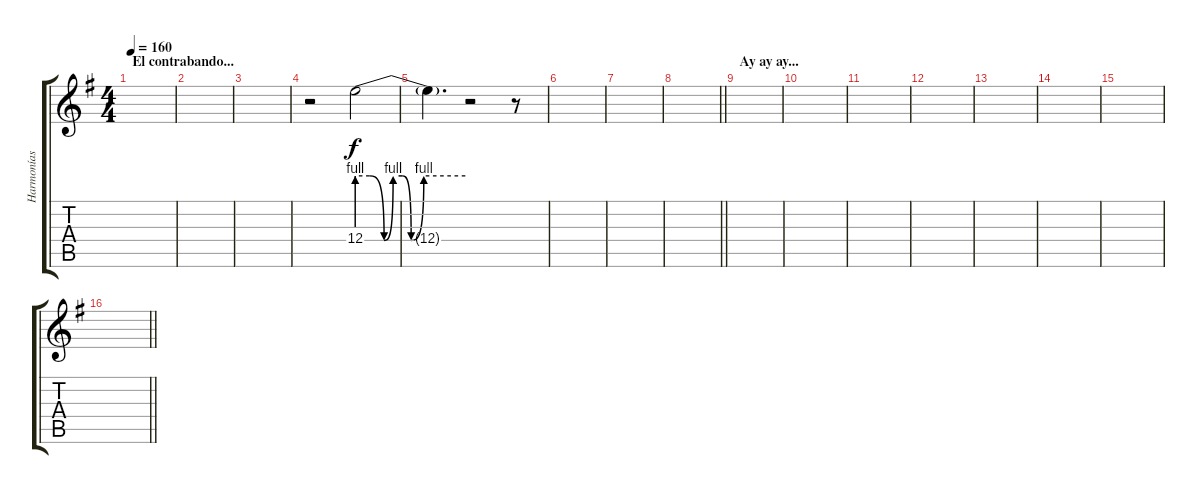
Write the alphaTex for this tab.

\track ("Harmonías" "Harmonías") {instrument distortionguitar}
\staff {score tabs}
\tuning (E4 B3 G3 D3 A2 E2) {hide}
\ts (4 4)
\section ("" "El contrabando...")
\tempo 160
\clef g2
\ks eminor
|
|
|
r.2{volume 6 instrument electricguitarclean} 12.4{be (custom 0 4 7 4 15 0 20 4 25 4 30 0 37 4 60 4)}.2 |
12.4{t}.4{d} r.2 r.8 |
|
|
\barLineRight lightlight
|
\section ("" "Ay ay ay...")
|
|
|
|
|
|
|
\barLineRight lightlight
